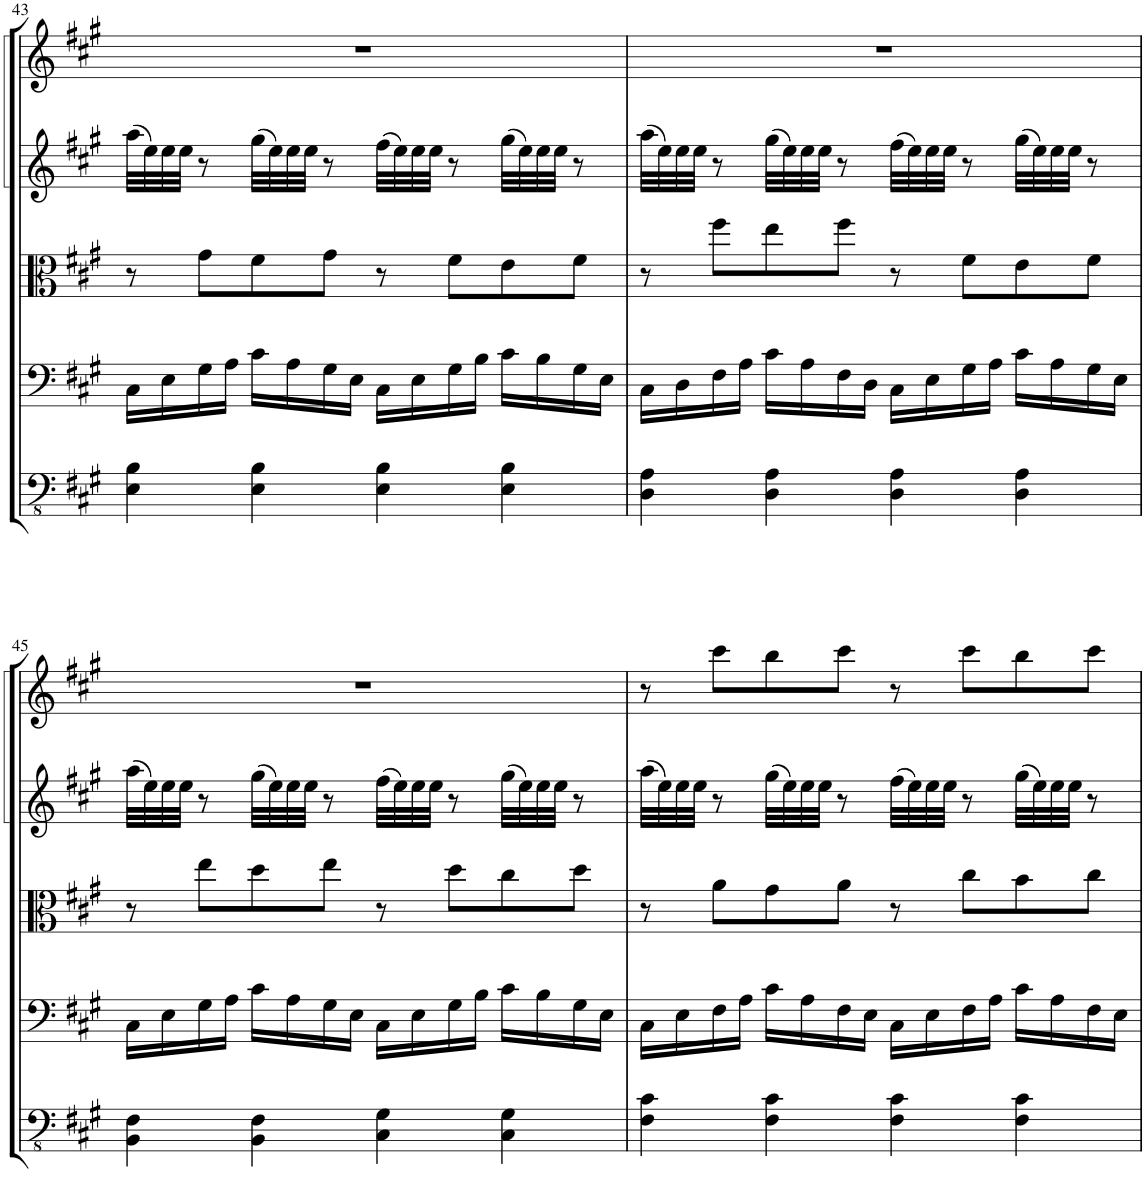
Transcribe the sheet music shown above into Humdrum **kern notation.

**kern	**kern	**kern	**kern	**kern
*part5	*part4	*part3	*part2	*part1
*staff5	*staff4	*staff3	*staff2	*staff1
*I"Contrabass	*I"Violoncello	*I"Viola	*I"Violin II	*I"Violin I
*I'Cb	*I'Vc	*I'Vla	*I'Vln	*I'Vln
!!LO:PB:g=z
*clefFv4	*clefF4	*clefC3	*clefG2	*clefG2
*ITrd7c12	*	*	*	*
*k[f#c#g#]	*k[f#c#g#]	*k[f#c#g#]	*k[f#c#g#]	*k[f#c#g#]
*M4/4	*M4/4	*M4/4	*M4/4	*M4/4
=43	=43	=43	=43	=43
4EE\ 4BB\	16C#\LL	8r	(32aa\LLL	1r
.	.	.	32ee\)	.
.	16E\	.	32ee\	.
.	.	.	32ee\JJJ	.
.	16G#\	8g#\L	8r	.
.	16A\JJ	.	.	.
4EE\ 4BB\	16c#\LL	8f#\	(32gg#\LLL	.
.	.	.	32ee\)	.
.	16A\	.	32ee\	.
.	.	.	32ee\JJJ	.
.	16G#\	8g#\J	8r	.
.	16E\JJ	.	.	.
4EE\ 4BB\	16C#\LL	8r	(32ff#\LLL	.
.	.	.	32ee\)	.
.	16E\	.	32ee\	.
.	.	.	32ee\JJJ	.
.	16G#\	8f#\L	8r	.
.	16B\JJ	.	.	.
4EE\ 4BB\	16c#\LL	8e\	(32gg#\LLL	.
.	.	.	32ee\)	.
.	16B\	.	32ee\	.
.	.	.	32ee\JJJ	.
.	16G#\	8f#\J	8r	.
.	16E\JJ	.	.	.
=44	=44	=44	=44	=44
4DD\ 4AA\	16C#\LL	8r	(32aa\LLL	1r
.	.	.	32ee\)	.
.	16D\	.	32ee\	.
.	.	.	32ee\JJJ	.
.	16F#\	8ff#\L	8r	.
.	16A\JJ	.	.	.
4DD\ 4AA\	16c#\LL	8ee\	(32gg#\LLL	.
.	.	.	32ee\)	.
.	16A\	.	32ee\	.
.	.	.	32ee\JJJ	.
.	16F#\	8ff#\J	8r	.
.	16D\JJ	.	.	.
4DD\ 4AA\	16C#\LL	8r	(32ff#\LLL	.
.	.	.	32ee\)	.
.	16E\	.	32ee\	.
.	.	.	32ee\JJJ	.
.	16G#\	8f#\L	8r	.
.	16A\JJ	.	.	.
4DD\ 4AA\	16c#\LL	8e\	(32gg#\LLL	.
.	.	.	32ee\)	.
.	16A\	.	32ee\	.
.	.	.	32ee\JJJ	.
.	16G#\	8f#\J	8r	.
.	16E\JJ	.	.	.
!!LO:LB:g=z
=45	=45	=45	=45	=45
4BBB\ 4FF#\	16C#\LL	8r	(32aa\LLL	1r
.	.	.	32ee\)	.
.	16E\	.	32ee\	.
.	.	.	32ee\JJJ	.
.	16G#\	8ee\L	8r	.
.	16A\JJ	.	.	.
4BBB\ 4FF#\	16c#\LL	8dd\	(32gg#\LLL	.
.	.	.	32ee\)	.
.	16A\	.	32ee\	.
.	.	.	32ee\JJJ	.
.	16G#\	8ee\J	8r	.
.	16E\JJ	.	.	.
4CC#\ 4GG#\	16C#\LL	8r	(32ff#\LLL	.
.	.	.	32ee\)	.
.	16E\	.	32ee\	.
.	.	.	32ee\JJJ	.
.	16G#\	8dd\L	8r	.
.	16B\JJ	.	.	.
4CC#\ 4GG#\	16c#\LL	8cc#\	(32gg#\LLL	.
.	.	.	32ee\)	.
.	16B\	.	32ee\	.
.	.	.	32ee\JJJ	.
.	16G#\	8dd\J	8r	.
.	16E\JJ	.	.	.
=46	=46	=46	=46	=46
4FF#\ 4C#\	16C#\LL	8r	(32aa\LLL	8r
.	.	.	32ee\)	.
.	16E\	.	32ee\	.
.	.	.	32ee\JJJ	.
.	16F#\	8a\L	8r	8ccc#\L
.	16A\JJ	.	.	.
4FF#\ 4C#\	16c#\LL	8g#\	(32gg#\LLL	8bb\
.	.	.	32ee\)	.
.	16A\	.	32ee\	.
.	.	.	32ee\JJJ	.
.	16F#\	8a\J	8r	8ccc#\J
.	16E\JJ	.	.	.
4FF#\ 4C#\	16C#\LL	8r	(32ff#\LLL	8r
.	.	.	32ee\)	.
.	16E\	.	32ee\	.
.	.	.	32ee\JJJ	.
.	16F#\	8cc#\L	8r	8ccc#\L
.	16A\JJ	.	.	.
4FF#\ 4C#\	16c#\LL	8b\	(32gg#\LLL	8bb\
.	.	.	32ee\)	.
.	16A\	.	32ee\	.
.	.	.	32ee\JJJ	.
.	16F#\	8cc#\J	8r	8ccc#\J
.	16E\JJ	.	.	.
=	=	=	=	=
*-	*-	*-	*-	*-
